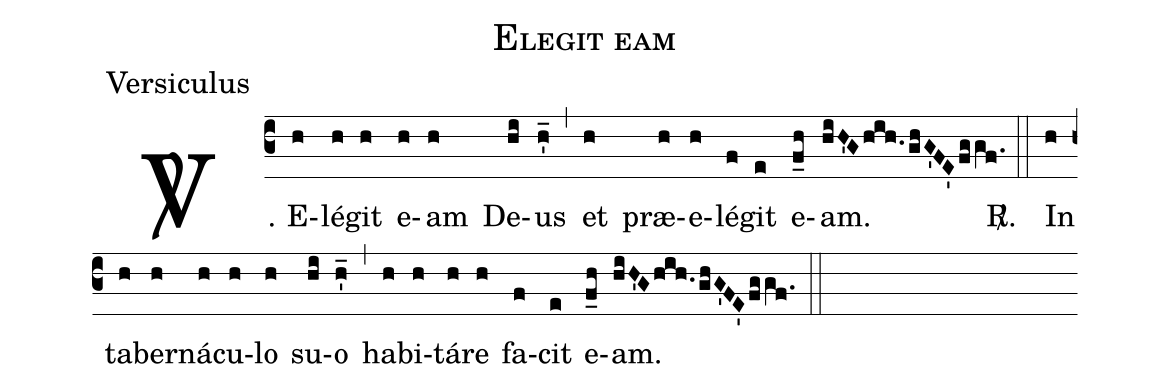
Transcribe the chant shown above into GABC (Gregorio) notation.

name:Elegit eam;
office-part:Versiculus;
%%
(c3)
<sp>V/</sp>. E(h)lé(h)git(h) e(h)am(h) De(hi)us(h'_) (,)
et(h) præ(h)e(h)lé(f)git(e) e(f_h)am.(hiH'Ghih./ghG'FE'fg/gf.) <sp>R/</sp>.(::)
In(h) ta(h)ber(h)ná(h)cu(h)lo(h) su(hi)o(h'_) (,)
ha(h)bi(h)tá(h)re(h) fa(f)cit(e) e(f_h)am.(hiH'Ghih./ghG'FE'fg/gf.) (::)
